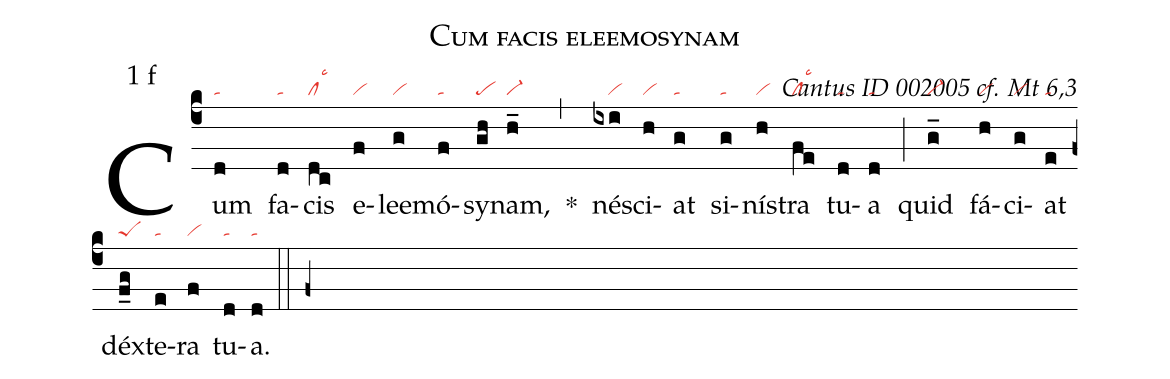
name: Cum facis eleemosynam;
mode: 1;
mode-differentia: f;
commentary: Cantus ID 002005 cf. Mt 6,3;
nabc-lines: 1;
%%
(c4)

Cum(d|ta) fa(d|ta)cis(dc|cllsc3) e(f|vi)lee(g|vi)mó(f|ta)sy(gh|pe)nam,(h_|vi-) *(,) né(ixi|////vi)sci(h|vi)at(g|ta) si(g|ta)nís(h|vi)tra(fe|cllsc3) tu(d|ta)a(d|ta) (;) quid(g_|vi-) fá(h|vi)ci(g|vi)at(e|ta) déx(f_g|peS)te(e|ta)ra(f|vi) tu(d|ta)a.(d|ta)

(::)

(f+)
